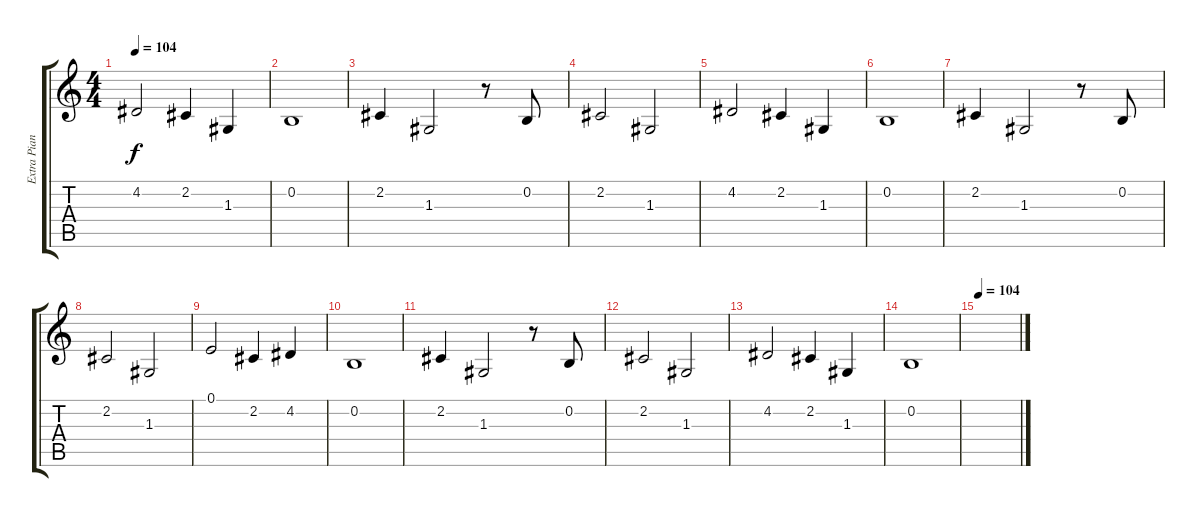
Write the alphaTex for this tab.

\track ("Extra Piano " "Extra Pian") {instrument acousticgrandpiano}
\staff {score tabs}
\tuning (E4 B3 G3 D3 A2 E2) {hide}
\ts (4 4)
\tempo 104
\clef g2
\ks c
4.2.2{dy f} 2.2.4 1.3.4 |
0.2.1 |
2.2.4 1.3.2 r.8 0.2.8 |
2.2.2 1.3.2 |
4.2.2 2.2.4 1.3.4 |
0.2.1 |
2.2.4 1.3.2 r.8 0.2.8 |
2.2.2 1.3.2 |
0.1.2 2.2.4 4.2.4 |
0.2.1 |
2.2.4 1.3.2 r.8 0.2.8 |
2.2.2 1.3.2 |
4.2.2 2.2.4 1.3.4 |
0.2.1 |
\tempo 104
